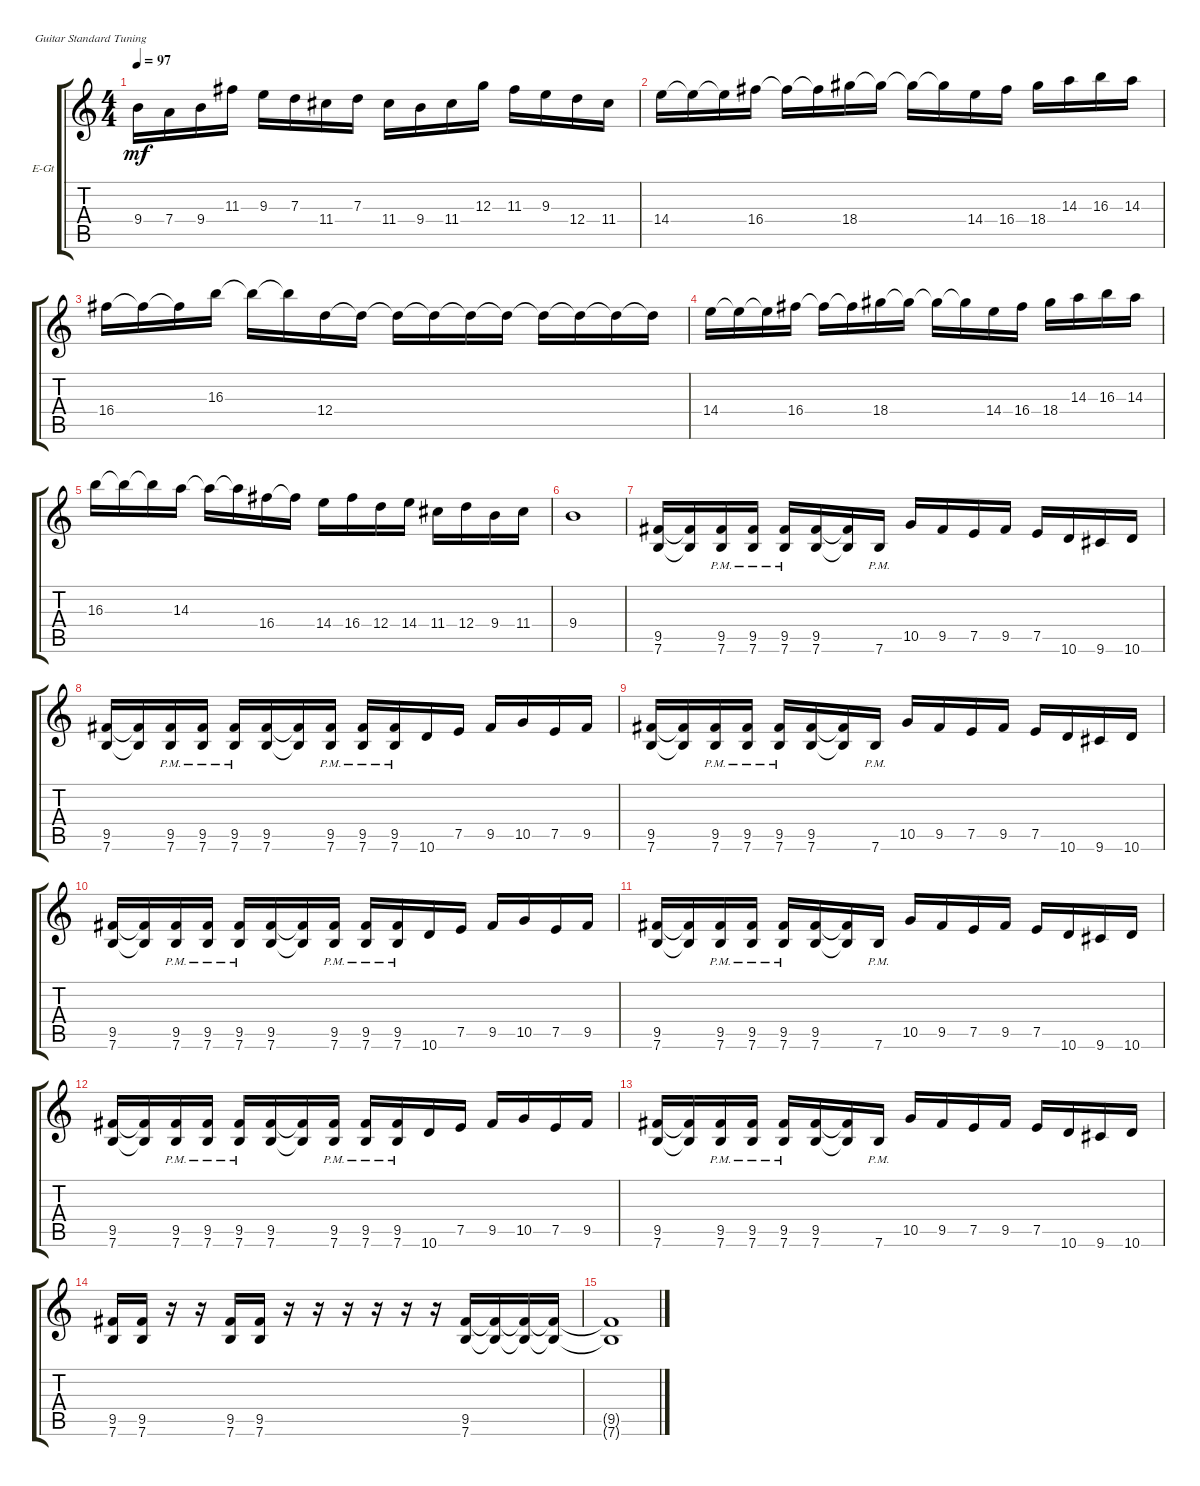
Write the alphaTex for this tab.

\defaultSystemsLayout 4
\bracketExtendMode groupsimilarinstruments
\firstSystemTrackNameOrientation horizontal
\otherSystemsTrackNameOrientation horizontal
\track ("Electric Guitar" "E-Gt") {instrument distortionguitar}
\staff {score tabs}
\tuning (E4 B3 G3 D3 A2 E2)
\ts (4 4)
\tempo 97
\clef g2
\ks c
9.4.16{dy mf} 7.4.16 9.4.16 11.3.16 9.3.16 7.3.16 11.4.16 7.3.16 11.4.16 9.4.16 11.4.16 12.3.16 11.3.16 9.3.16 12.4.16 11.4.16 |
14.4.16 14.4{t}.16 14.4{t}.16 16.4.16 16.4{t}.16 16.4{t}.16 18.4.16 18.4{t}.16 18.4{t}.16 18.4{t}.16 14.4.16 16.4.16 18.4.16 14.3.16 16.3.16 14.3.16 |
16.4.16 16.4{t}.16 16.4{t}.16 16.3.16 16.3{t}.16 16.3{t}.16 12.4.16 12.4{t}.16 12.4{t}.16 12.4{t}.16 12.4{t}.16 12.4{t}.16 12.4{t}.16 12.4{t}.16 12.4{t}.16 12.4{t}.16 |
14.4.16 14.4{t}.16 14.4{t}.16 16.4.16 16.4{t}.16 16.4{t}.16 18.4.16 18.4{t}.16 18.4{t}.16 18.4{t}.16 14.4.16 16.4.16 18.4.16 14.3.16 16.3.16 14.3.16 |
16.3.16 16.3{t}.16 16.3{t}.16 14.3.16 14.3{t}.16 14.3{t}.16 16.4.16 16.4{t}.16 14.4.16 16.4.16 12.4.16 14.4.16 11.4.16 12.4.16 9.4.16 11.4.16 |
9.4.1 |
(7.6 9.5).16 (7.6{t} 9.5{t}).16 (7.6{pm} 9.5{pm}).16 (7.6{pm} 9.5{pm}).16 (7.6{pm} 9.5{pm}).16 (7.6 9.5).16 (7.6{t} 9.5{t}).16 7.6{pm}.16 10.5.16 9.5.16 7.5.16 9.5.16 7.5.16 10.6.16 9.6.16 10.6.16 |
(7.6 9.5).16 (7.6{t} 9.5{t}).16 (7.6{pm} 9.5{pm}).16 (7.6{pm} 9.5{pm}).16 (7.6{pm} 9.5{pm}).16 (7.6 9.5).16 (7.6{t} 9.5{t}).16 (7.6{pm} 9.5{pm}).16 (7.6{pm} 9.5{pm}).16 (7.6{pm} 9.5{pm}).16 10.6.16 7.5.16 9.5.16 10.5.16 7.5.16 9.5.16 |
(7.6 9.5).16 (7.6{t} 9.5{t}).16 (7.6{pm} 9.5{pm}).16 (7.6{pm} 9.5{pm}).16 (7.6{pm} 9.5{pm}).16 (7.6 9.5).16 (7.6{t} 9.5{t}).16 7.6{pm}.16 10.5.16 9.5.16 7.5.16 9.5.16 7.5.16 10.6.16 9.6.16 10.6.16 |
(7.6 9.5).16 (7.6{t} 9.5{t}).16 (7.6{pm} 9.5{pm}).16 (7.6{pm} 9.5{pm}).16 (7.6{pm} 9.5{pm}).16 (7.6 9.5).16 (7.6{t} 9.5{t}).16 (7.6{pm} 9.5{pm}).16 (7.6{pm} 9.5{pm}).16 (7.6{pm} 9.5{pm}).16 10.6.16 7.5.16 9.5.16 10.5.16 7.5.16 9.5.16 |
(7.6 9.5).16 (7.6{t} 9.5{t}).16 (7.6{pm} 9.5{pm}).16 (7.6{pm} 9.5{pm}).16 (7.6{pm} 9.5{pm}).16 (7.6 9.5).16 (7.6{t} 9.5{t}).16 7.6{pm}.16 10.5.16 9.5.16 7.5.16 9.5.16 7.5.16 10.6.16 9.6.16 10.6.16 |
(7.6 9.5).16 (7.6{t} 9.5{t}).16 (7.6{pm} 9.5{pm}).16 (7.6{pm} 9.5{pm}).16 (7.6{pm} 9.5{pm}).16 (7.6 9.5).16 (7.6{t} 9.5{t}).16 (7.6{pm} 9.5{pm}).16 (7.6{pm} 9.5{pm}).16 (7.6{pm} 9.5{pm}).16 10.6.16 7.5.16 9.5.16 10.5.16 7.5.16 9.5.16 |
(7.6 9.5).16 (7.6{t} 9.5{t}).16 (7.6{pm} 9.5{pm}).16 (7.6{pm} 9.5{pm}).16 (7.6{pm} 9.5{pm}).16 (7.6 9.5).16 (7.6{t} 9.5{t}).16 7.6{pm}.16 10.5.16 9.5.16 7.5.16 9.5.16 7.5.16 10.6.16 9.6.16 10.6.16 |
(7.6 9.5).16 (7.6 9.5).16 r.16 r.16 (7.6 9.5).16 (7.6 9.5).16 r.16 r.16 r.16 r.16 r.16 r.16 (7.6 9.5).16 (7.6{t} 9.5{t}).16 (7.6{t} 9.5{t}).16 (7.6{t} 9.5{t}).16 |
(7.6{t} 9.5{t}).1
